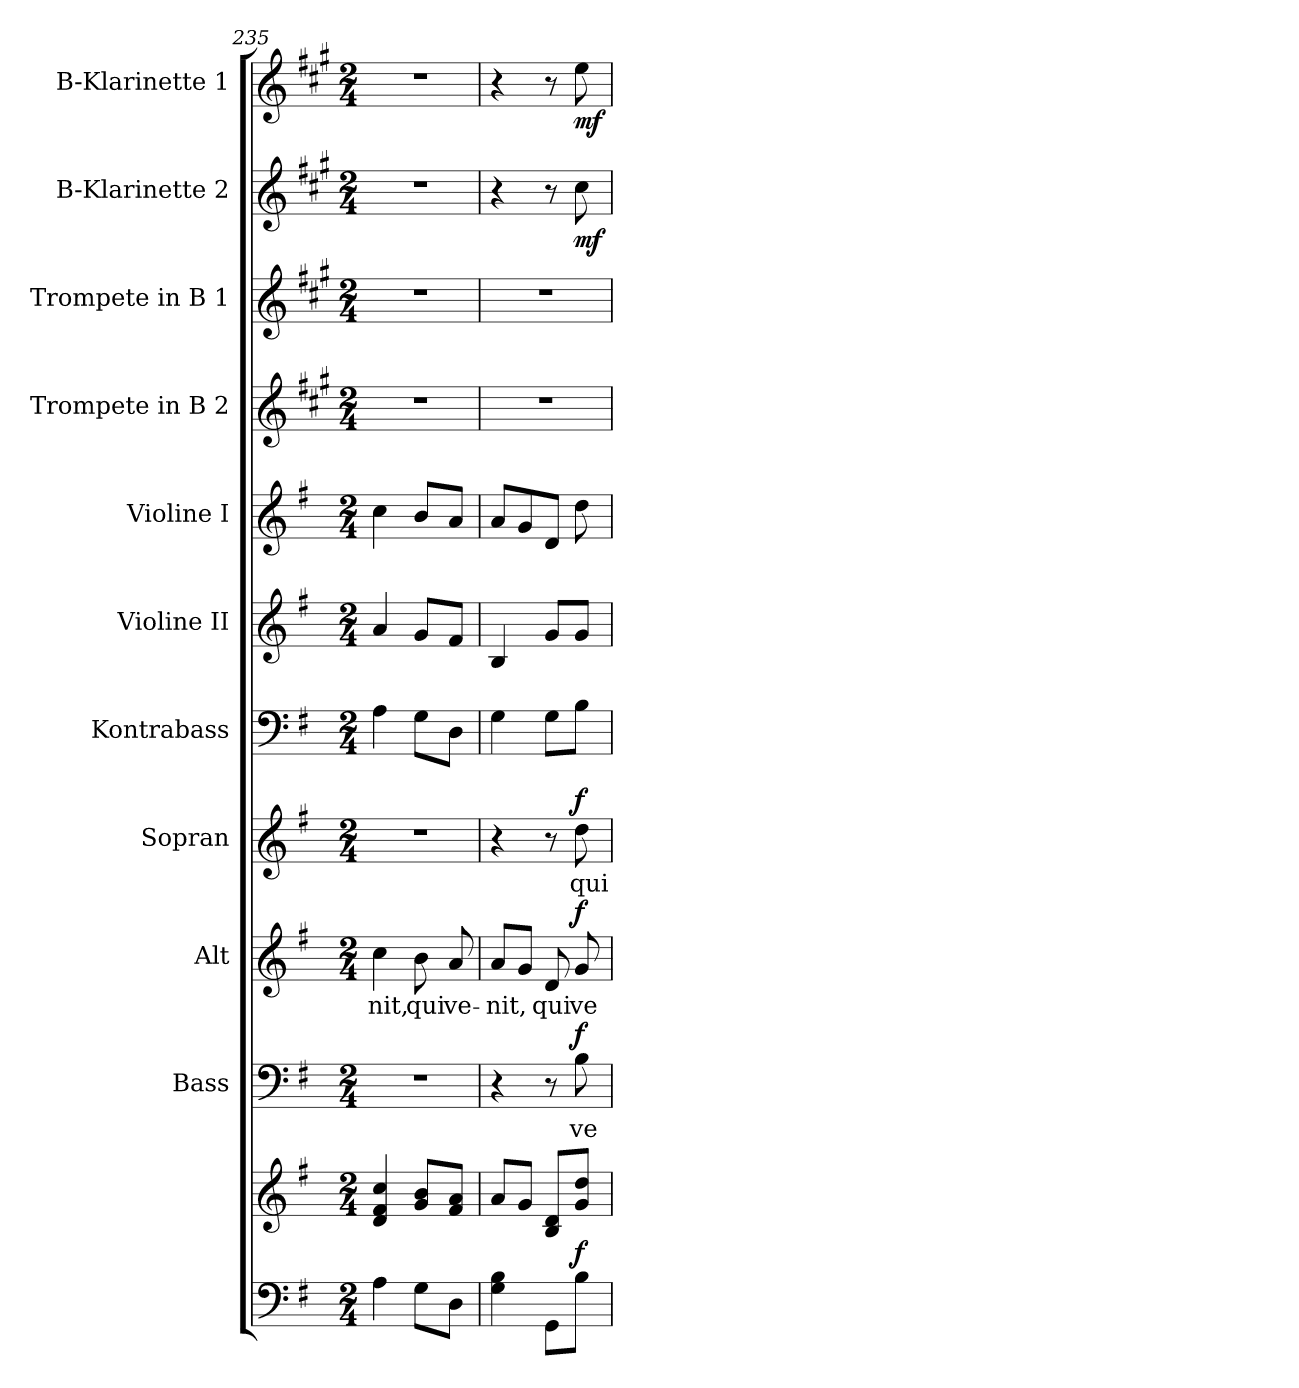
**kern	**kern	**dynam	**kern	**text	**dynam	**kern	**text	**dynam	**kern	**text	**dynam	**kern	**kern	**kern	**kern	**kern	**kern	**dynam	**kern	**dynam
*part11	*part11	*part11	*part10	*part10	*part10	*part9	*part9	*part9	*part8	*part8	*part8	*part7	*part6	*part5	*part4	*part3	*part2	*part2	*part1	*part1
*staff12	*staff11	*staff11/12	*staff10	*staff10	*staff10	*staff9	*staff9	*staff9	*staff8	*staff8	*staff8	*staff7	*staff6	*staff5	*staff4	*staff3	*staff2	*staff2	*staff1	*staff1
*	*	*	*I"Bass	*	*	*I"Alt	*	*	*I"Sopran	*	*	*I"Kontrabass	*I"Violine II	*I"Violine I	*I"Trompete in B 2	*I"Trompete in B 1	*I"B-Klarinette 2	*	*I"B-Klarinette 1	*
*	*	*	*I'B.	*	*	*I'A.	*	*	*I'S.	*	*	*I'Kb.	*I'Vl. II	*I'Vl. I	*I'Tr. 2	*I'Tr. 1	*I'B Kl. 2	*	*I'B Kl. 1	*
*clefF4	*clefG2	*	*clefF4	*	*	*clefG2	*	*	*clefG2	*	*	*clefF4	*clefG2	*clefG2	*clefG2	*clefG2	*clefG2	*	*clefG2	*
*	*	*	*	*	*	*	*	*	*	*	*	*ITrd7c12	*	*	*ITrd1c2	*ITrd1c2	*ITrd1c2	*	*ITrd1c2	*
*k[f#]	*k[f#]	*	*k[f#]	*	*	*k[f#]	*	*	*k[f#]	*	*	*k[f#]	*k[f#]	*k[f#]	*k[f#]	*k[f#]	*k[f#]	*	*k[f#]	*
*G:	*G:	*	*G:	*	*	*G:	*	*	*G:	*	*	*G:	*G:	*G:	*G:	*G:	*G:	*	*G:	*
*M2/4	*M2/4	*	*M2/4	*	*	*M2/4	*	*	*M2/4	*	*	*M2/4	*M2/4	*M2/4	*M2/4	*M2/4	*M2/4	*	*M2/4	*
=235	=235	=235	=235	=235	=235	=235	=235	=235	=235	=235	=235	=235	=235	=235	=235	=235	=235	=235	=235	=235
!	!	!	!	!	!	!	!LO:LY:b	!	!	!	!	!	!	!	!	!	!	!	!	!
4A\	4d/ 4f#/ 4cc/	.	2r	.	.	4cc\	-nit,	.	2r	.	.	4AA\	4a/	4cc\	2r	2r	2r	.	2r	.
!	!	!	!	!	!	!	!LO:LY:b	!	!	!	!	!	!	!	!	!	!	!	!	!
8G\L	8g/ 8b/L	.	.	.	.	8b\	qui	.	.	.	.	8GG\L	8g/L	8b/L	.	.	.	.	.	.
!	!	!	!	!	!	!	!LO:LY:b	!	!	!	!	!	!	!	!	!	!	!	!	!
8D\J	8f#/ 8a/J	.	.	.	.	8a/	ve-	.	.	.	.	8DD\J	8f#/J	8a/J	.	.	.	.	.	.
=236	=236	=236	=236	=236	=236	=236	=236	=236	=236	=236	=236	=236	=236	=236	=236	=236	=236	=236	=236	=236
!	!	!	!	!	!	!	!LO:LY:b	!	!	!	!	!	!	!	!	!	!	!	!	!
4G\ 4B\	8a/L	.	4r	.	.	8a/L	-nit,	.	4r	.	.	4GG\	4B/	8a/L	2r	2r	4r	.	4r	.
.	8g/J	.	.	.	.	8g/J	.	.	.	.	.	.	.	8g/	.	.	.	.	.	.
!	!	!	!	!	!	!	!LO:LY:b	!	!	!	!	!	!	!	!	!	!	!	!	!
8GG\L	8B/ 8d/L	.	8r	.	.	8d/	qui	.	8r	.	.	8GG\L	8g/L	8d/J	.	.	8r	.	8r	.
!	!	!LO:DY:b	!	!LO:LY:b	!LO:DY:a	!	!LO:LY:b	!LO:DY:a	!	!LO:LY:b	!LO:DY:a	!	!	!	!	!	!	!LO:DY:b	!	!LO:DY:b
8B\J	8g/ 8dd/J	f	8B\	ve-	f	8g/	ve-	f	8dd\	qui	f	8BB\J	8g/J	8dd\	.	.	8b\	mf	8dd\	mf
=	=	=	=	=	=	=	=	=	=	=	=	=	=	=	=	=	=	=	=	=
*-	*-	*-	*-	*-	*-	*-	*-	*-	*-	*-	*-	*-	*-	*-	*-	*-	*-	*-	*-	*-
